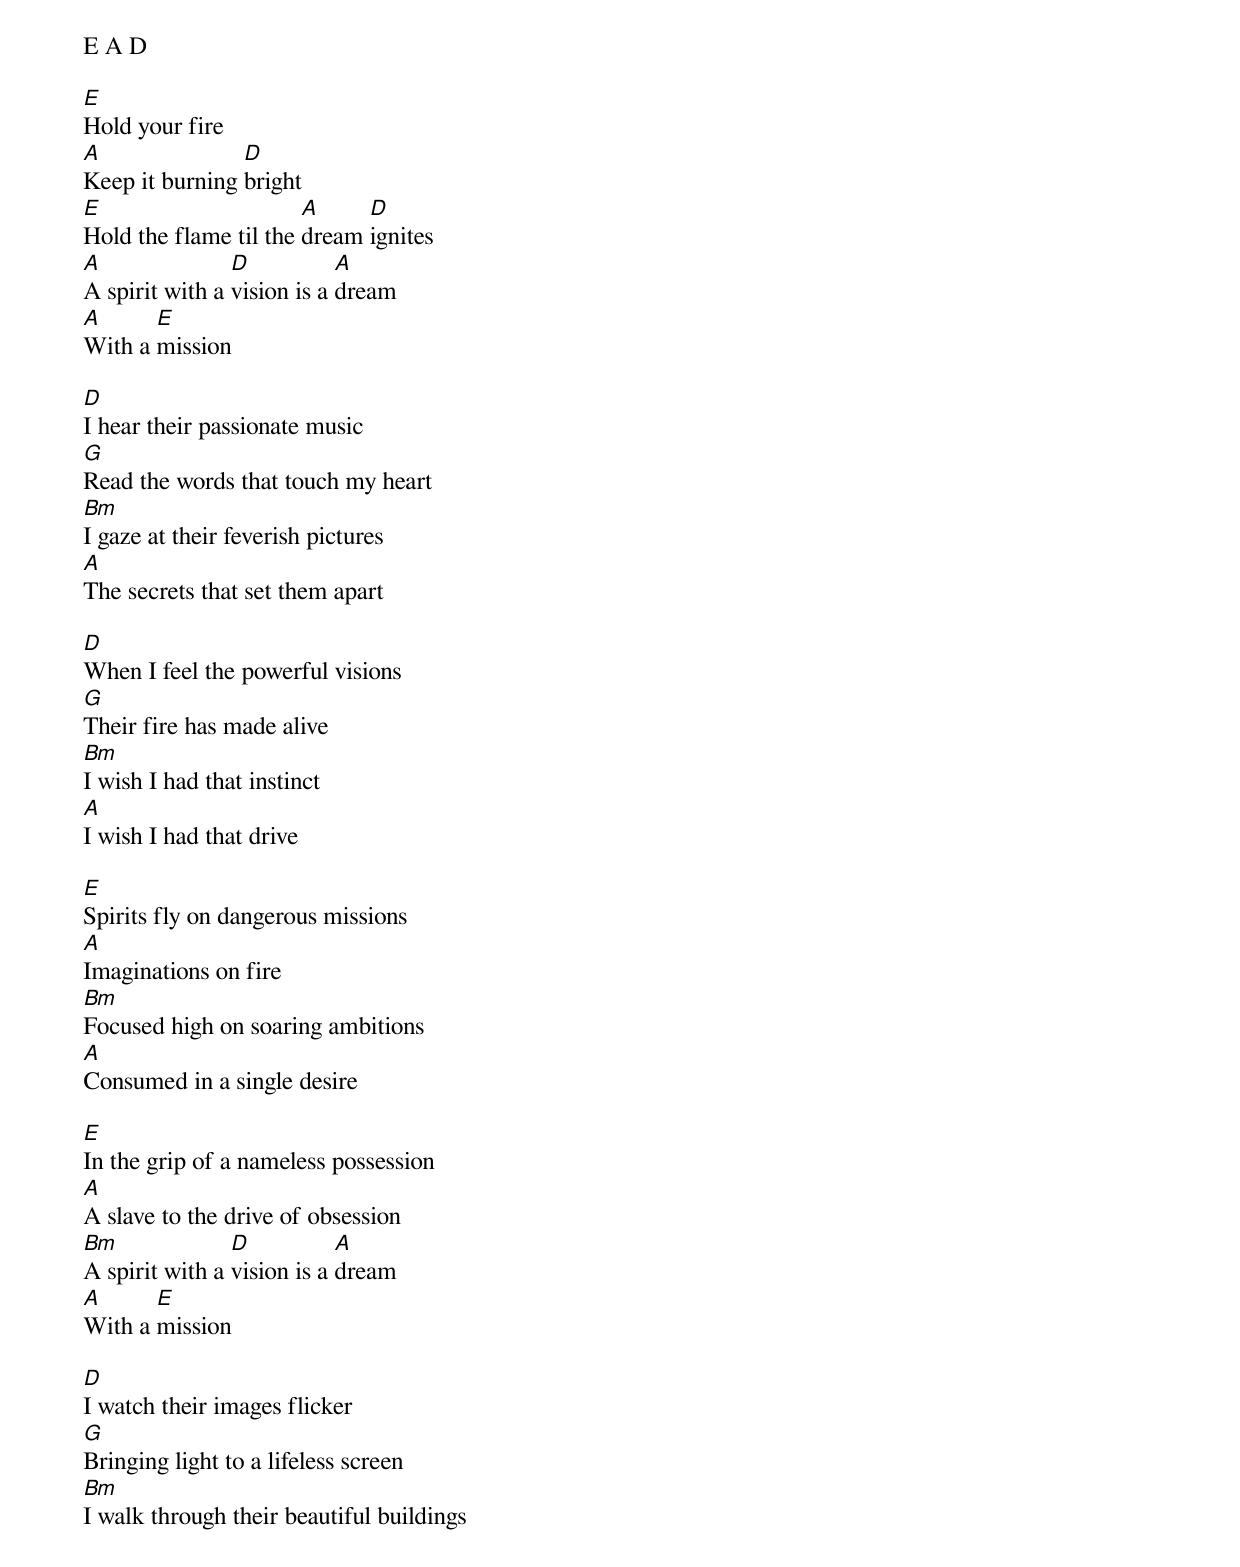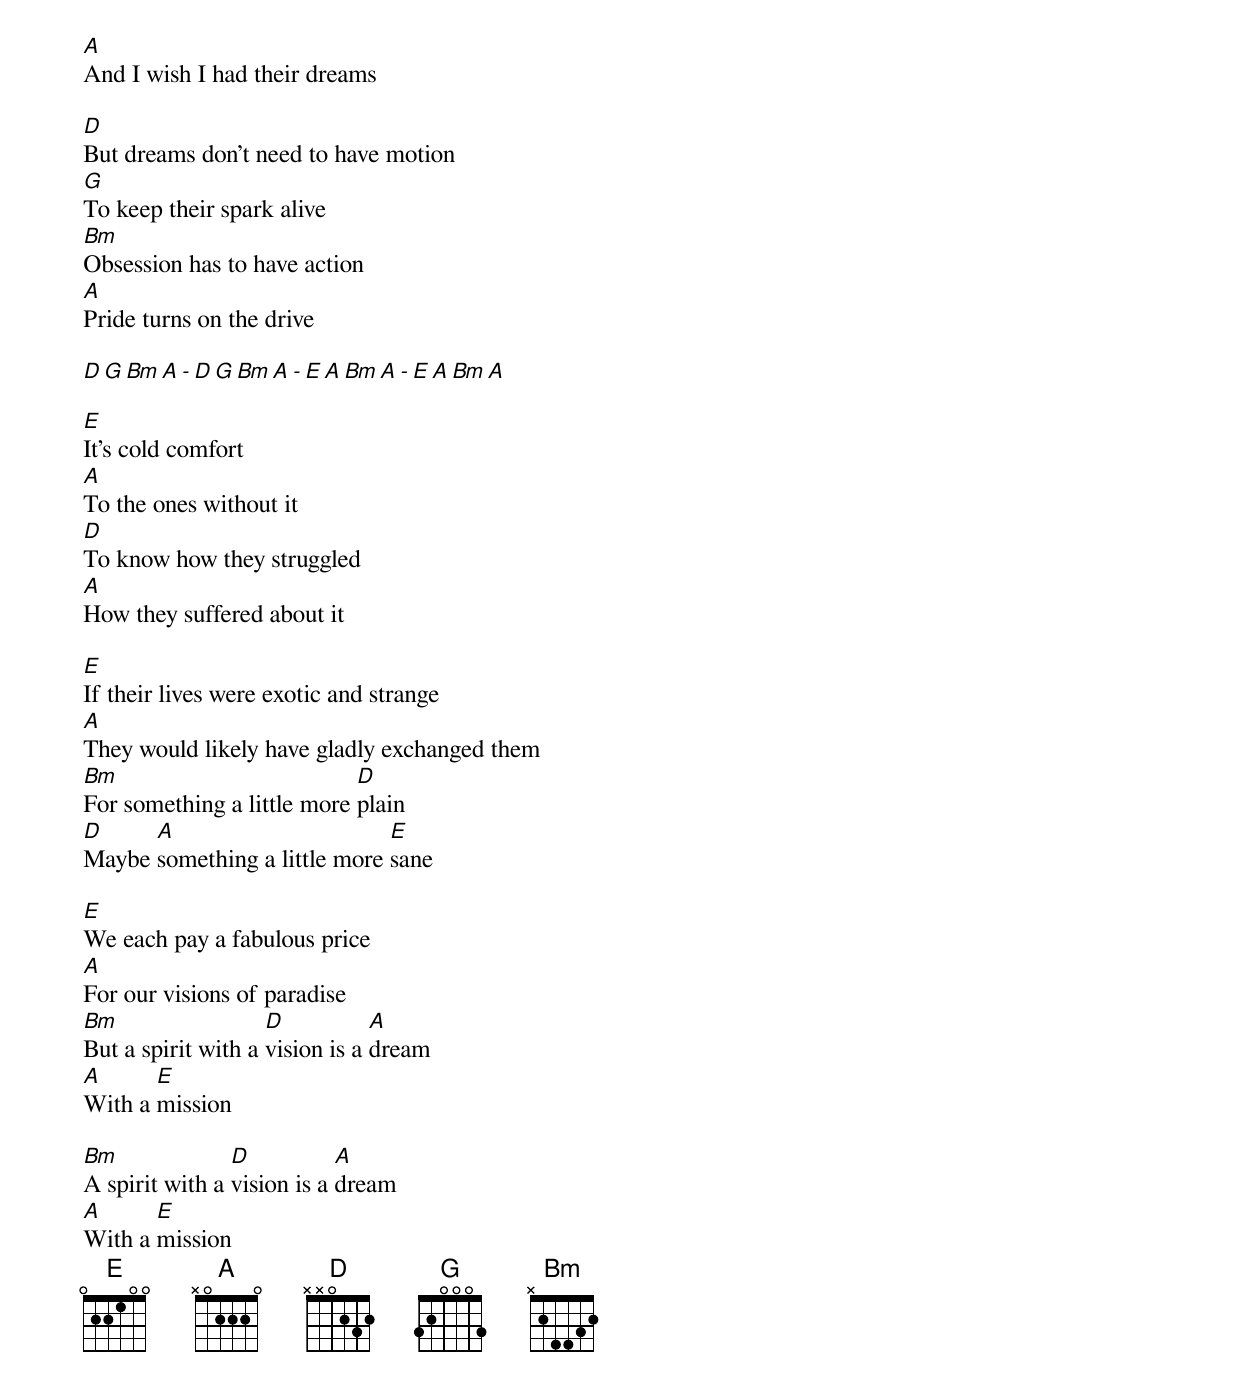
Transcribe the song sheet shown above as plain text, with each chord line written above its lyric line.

E A D

E
Hold your fire
A               D
Keep it burning bright
E                      A     D
Hold the flame til the dream ignites
A               D           A
A spirit with a vision is a dream
A      E
With a mission

D
I hear their passionate music
G
Read the words that touch my heart
Bm
I gaze at their feverish pictures
A
The secrets that set them apart

D
When I feel the powerful visions
G
Their fire has made alive
Bm
I wish I had that instinct
A
I wish I had that drive

E
Spirits fly on dangerous missions
A
Imaginations on fire
Bm
Focused high on soaring ambitions
A
Consumed in a single desire

E
In the grip of a nameless possession
A
A slave to the drive of obsession
Bm              D           A
A spirit with a vision is a dream
A      E
With a mission

D
I watch their images flicker
G
Bringing light to a lifeless screen
Bm
I walk through their beautiful buildings
A
And I wish I had their dreams

D
But dreams don't need to have motion
G
To keep their spark alive
Bm
Obsession has to have action
A
Pride turns on the drive

D G Bm A - D G Bm A - E A Bm A - E A Bm A

E
It's cold comfort
A
To the ones without it
D
To know how they struggled
A
How they suffered about it

E
If their lives were exotic and strange
A
They would likely have gladly exchanged them
Bm                          D
For something a little more plain
D     A                       E
Maybe something a little more sane

E
We each pay a fabulous price
A
For our visions of paradise
Bm                  D           A
But a spirit with a vision is a dream
A      E
With a mission

Bm              D           A
A spirit with a vision is a dream
A      E
With a mission
